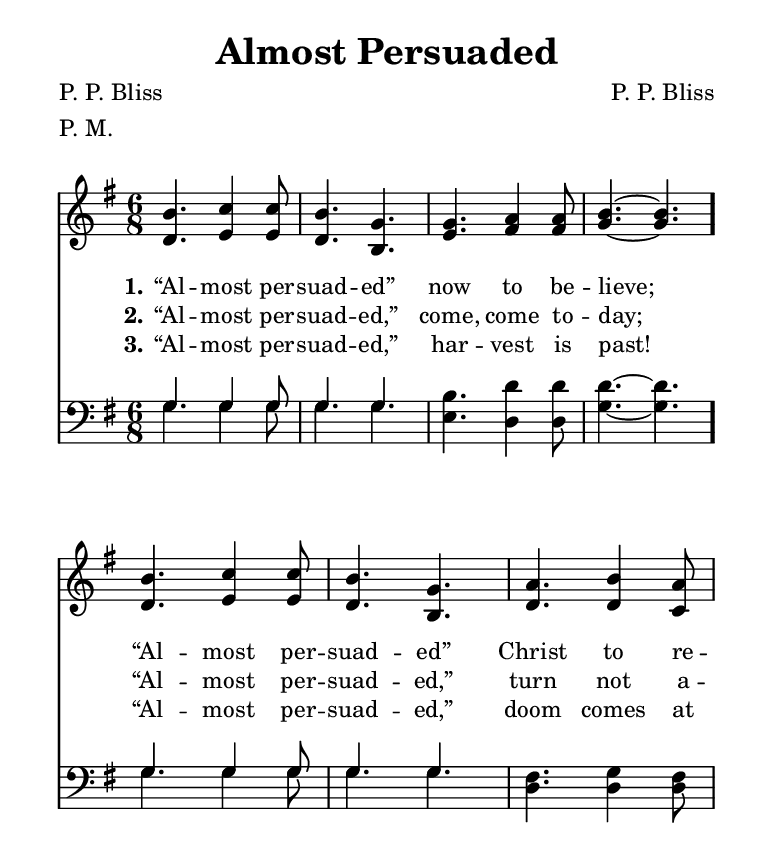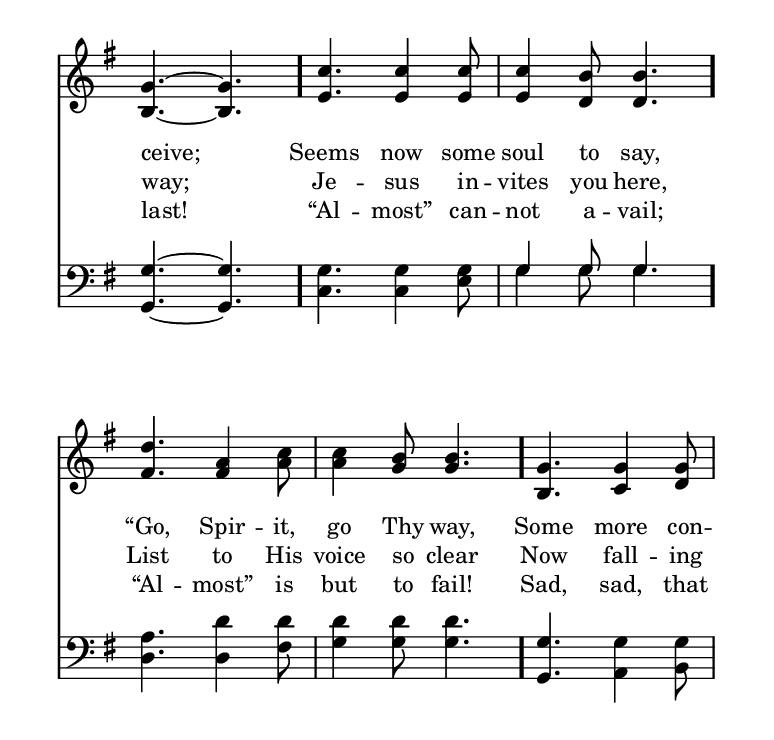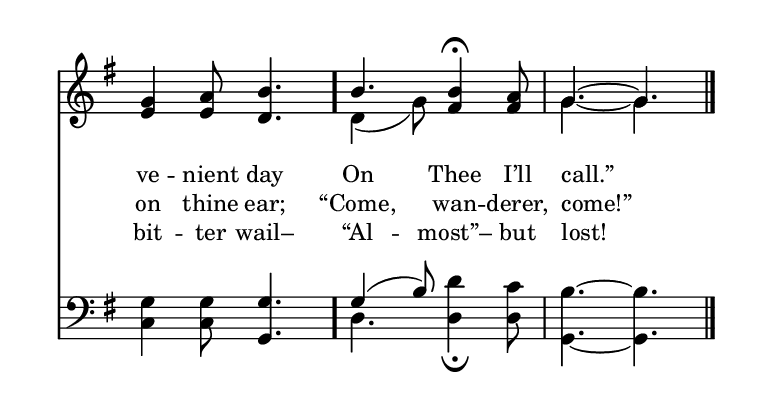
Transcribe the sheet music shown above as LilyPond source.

\include "common/global.ily"
\paper {
  \include "common/paper.ily"
  ragged-bottom = ##t
  ragged-last-bottom = ##t
  systems-per-page = #(cond (is-eogsized 3) (#t #f))
  system-system-spacing.padding = 9
}

\header{
  %gospel
  hymnnumber = "57"
  title = "Almost Persuaded"
  tunename = ""
  meter = "P. M."
  poet = "P. P. Bliss"
  composer = "P. P. Bliss"
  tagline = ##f
}

% for fermata in MIDI
ta = { \tempo 4=80 }
tb = { \tempo 4=40 }

patternAA = { c4.   c4 c8 | c4. c4. }
patternAB = { c4 c8 c4 c8 | c4. c4. }
patternAC = { c4. \tb c4 \ta c8 | c4. c4. }
patternBA = { c4. c4 c8 | c4 c8 c4. }

global = {
  \include "common/overrides.ily"
  \override Staff.TimeSignature.style = #'numbered
  \time 6/8
  \override Score.MetronomeMark.transparent = ##t % hide all fermata changes too
  \ta
  \key g \major
  \autoBeamOff
}

notesSoprano = {
\global
\relative c'' {

  \changePitch \patternAA { b c c | b g | g a a | b ~ b }
  \changePitch \patternAA { b c c | b g | a b a | g ~ g }
  \changePitch \patternBA { c c c | c b b }
  \changePitch \patternBA { d a c | c b b }
  \changePitch \patternBA { g g g | g a b }
  \changePitch \patternAC { b b \fermata a | g ~ g }

  \bar "|."

}
}

notesAlto = {
\global
\relative e' {

  \changePitch \patternAA { d e e | d b | e fis fis | g ~ g }
  \changePitch \patternAA { d e e | d b | d d c | b ~ b }
  \changePitch \patternBA { e e e | e d d }
  \changePitch \patternBA { fis fis a | a g g }
  \changePitch \patternBA { b, c d | e e d }
  \changePitch \patternAB { d( g) fis fis | g ~ g }

}
}

notesTenor = {
\global
\relative a {

  \changePitch \patternAA { g g g | g g | b d d | d ~ d }
  \changePitch \patternAA { g, g g | g g | fis g fis | g ~ g }
  \changePitch \patternBA { g g g | g g g }
  \changePitch \patternBA { a d d | d d d }
  \changePitch \patternBA { g, g g | g g g }
  \changePitch \patternAB { g( b) d c | b ~ b }

}
}

notesBass = {
\global
\relative f {

  \changePitch \patternAA { g g g | g g | e d d | g ~ g }
  \changePitch \patternAA { g g g | g g | d d d | g, ~ g }
  \changePitch \patternBA { c c e | g g g }
  \changePitch \patternBA { d d fis | g g g }
  \changePitch \patternBA { g, a b | c c g }
  \changePitch \patternAC { d' d_\fermata d | g, ~ g }

}
}

wordsA = \lyricmode {
\set stanza = "1."

“Al -- most per -- suad -- ed” now to be -- lieve; \bar "."
“Al -- most per -- suad -- ed” Christ to re -- ceive; \bar "."
Seems now some soul to say, \bar "."
“Go, Spir -- it, go Thy way, \bar "."
Some more con -- ve -- nient day \bar "."
On Thee I’ll call.” \bar "."

}

wordsB = \lyricmode {
\set stanza = "2."

“Al -- most per -- suad -- ed,” come, come to -- day;
“Al -- most per -- suad -- ed,” turn not a -- way;
Je -- sus in -- vites you here,
List to His voice so clear
Now fall -- ing on thine ear;
“Come, wan -- derer, come!”

}

wordsC = \lyricmode {
\set stanza = "3."

“Al -- most per -- suad -- ed,” har -- vest is past!
“Al -- most per -- suad -- ed,” doom comes at last!
“Al -- most” can -- not a -- vail;
“Al -- most” is but to fail!
Sad, sad, that bit -- ter wail–
“Al -- most”– but lost!

}

\score {
  \context ChoirStaff <<
    \context Staff = upper <<
      \set Staff.autoBeaming = ##f
      \set ChoirStaff.systemStartDelimiter = #'SystemStartBar
      \set ChoirStaff.printPartCombineTexts = ##f
      \partcombine #'(2 . 9) \notesSoprano \notesAlto
      \context NullVoice = sopranos { \voiceOne << \notesSoprano >> }
      \context Lyrics = one   \lyricsto sopranos \wordsA
      \context Lyrics = two   \lyricsto sopranos \wordsB
      \context Lyrics = three \lyricsto sopranos \wordsC
    >>
    \context Staff = men <<
      \set Staff.autoBeaming = ##f
      \clef bass
      \set ChoirStaff.printPartCombineTexts = ##f
      \partcombine #'(2 . 9) \notesTenor \notesBass
    >>
  >>
  \layout {
    \include "common/layout.ily"
  }
  \midi{
    \include "common/midi.ily"
  }
}

\version "2.19.49"  % necessary for upgrading to future LilyPond versions.

% vi:set et ts=2 sw=2 ai nocindent syntax=lilypond:
